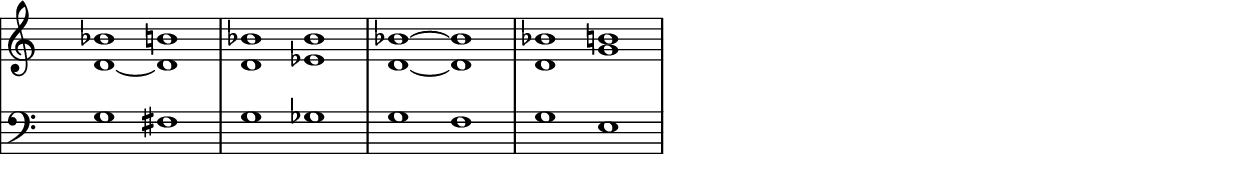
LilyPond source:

%
% $Id: chrom-mediants-min.ly 76 2009-06-26 22:44:04Z nicb $
%

\version "2.10.33"

\include "_setup.ly"

Pianorh = \context Voice = Pianorh  {
	\set Staff.midiInstrument = "acoustic grand"
	\key c \major
	\clef treble
  \time 2/1
	<d'~ bes'>1 <d' b'>1 | <d' bes'>1 <es' bes'>1 | <d'~ bes'~>1 <d' bes'>1 | <d' bes'>1 <g' b'>1
}
Pianolh = \context Voice = Pianolh  {
	\set Staff.midiInstrument = "acoustic grand"
	\key c \major
	\clef bass
  \time 2/1
	g1 fis1 | g1 ges1 | g1 f1 | g1 e1
}
\new Score \with {
  \override TimeSignature #'transparent = ##t
}
 << 
	 \new PianoStaff <<
 		\Pianorh
		\Pianolh
 >> 
	>>
	\layout {
  }
	\midi {
		%\tempo 4 = 60
	}
